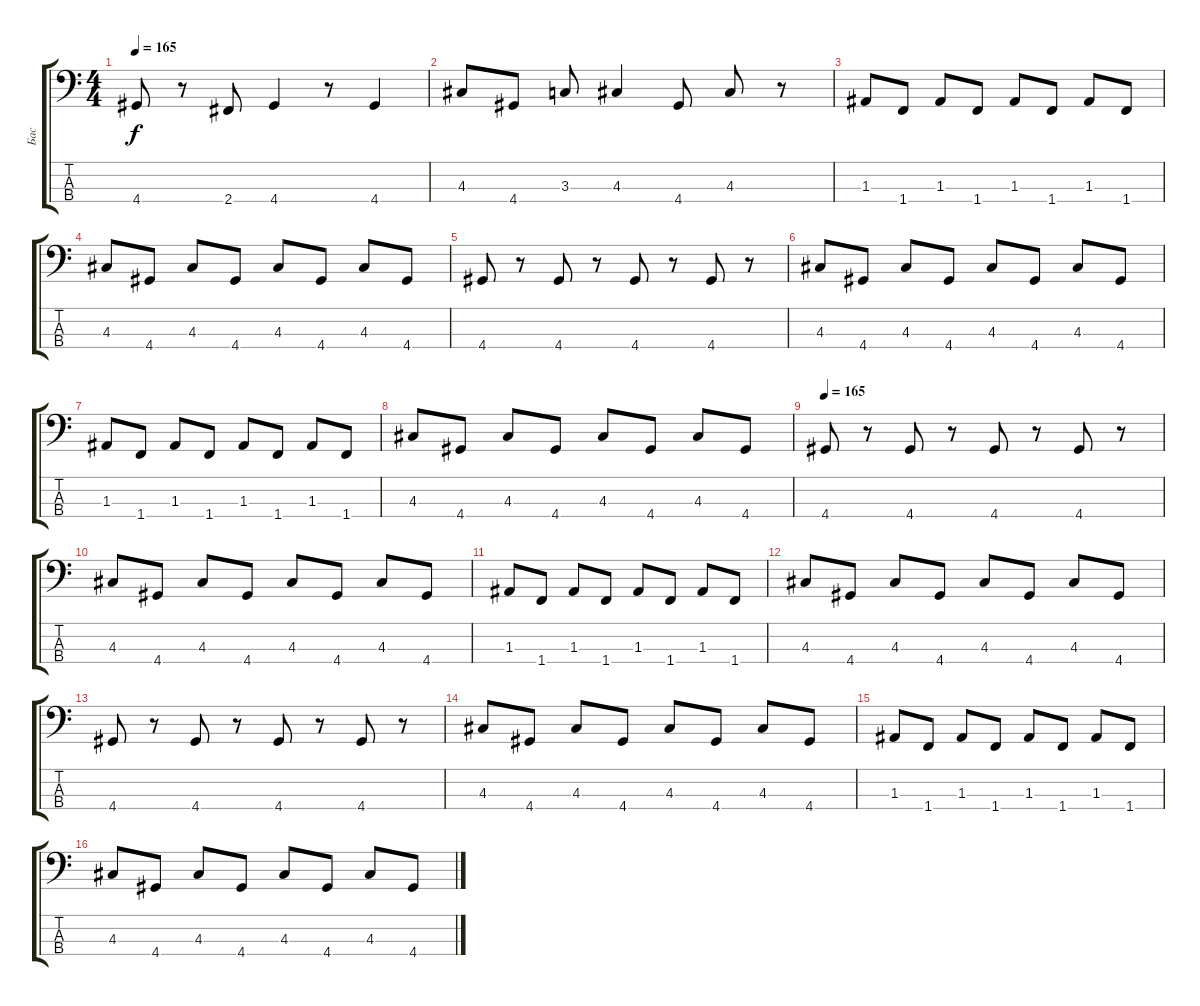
\track ("Бас" "Бас") {instrument electricbasspick}
\staff {score tabs}
\tuning (G2 D2 A1 E1) {hide}
\ts (4 4)
\tempo 165
\clef f4
\ks c
4.4.8{dy f} r.8 2.4.8 4.4.4 r.8 4.4.4 |
4.3.8 4.4.8 3.3.8 4.3.4 4.4.8 4.3.8 r.8 |
1.3.8 1.4.8 1.3.8 1.4.8 1.3.8 1.4.8 1.3.8 1.4.8 |
4.3.8 4.4.8 4.3.8 4.4.8 4.3.8 4.4.8 4.3.8 4.4.8 |
4.4.8 r.8 4.4.8 r.8 4.4.8 r.8 4.4.8 r.8 |
4.3.8 4.4.8 4.3.8 4.4.8 4.3.8 4.4.8 4.3.8 4.4.8 |
1.3.8 1.4.8 1.3.8 1.4.8 1.3.8 1.4.8 1.3.8 1.4.8 |
4.3.8 4.4.8 4.3.8 4.4.8 4.3.8 4.4.8 4.3.8 4.4.8 |
\tempo 165
4.4.8 r.8 4.4.8 r.8 4.4.8 r.8 4.4.8 r.8 |
4.3.8 4.4.8 4.3.8 4.4.8 4.3.8 4.4.8 4.3.8 4.4.8 |
1.3.8 1.4.8 1.3.8 1.4.8 1.3.8 1.4.8 1.3.8 1.4.8 |
4.3.8 4.4.8 4.3.8 4.4.8 4.3.8 4.4.8 4.3.8 4.4.8 |
4.4.8 r.8 4.4.8 r.8 4.4.8 r.8 4.4.8 r.8 |
4.3.8 4.4.8 4.3.8 4.4.8 4.3.8 4.4.8 4.3.8 4.4.8 |
1.3.8 1.4.8 1.3.8 1.4.8 1.3.8 1.4.8 1.3.8 1.4.8 |
4.3.8 4.4.8 4.3.8 4.4.8 4.3.8 4.4.8 4.3.8 4.4.8
